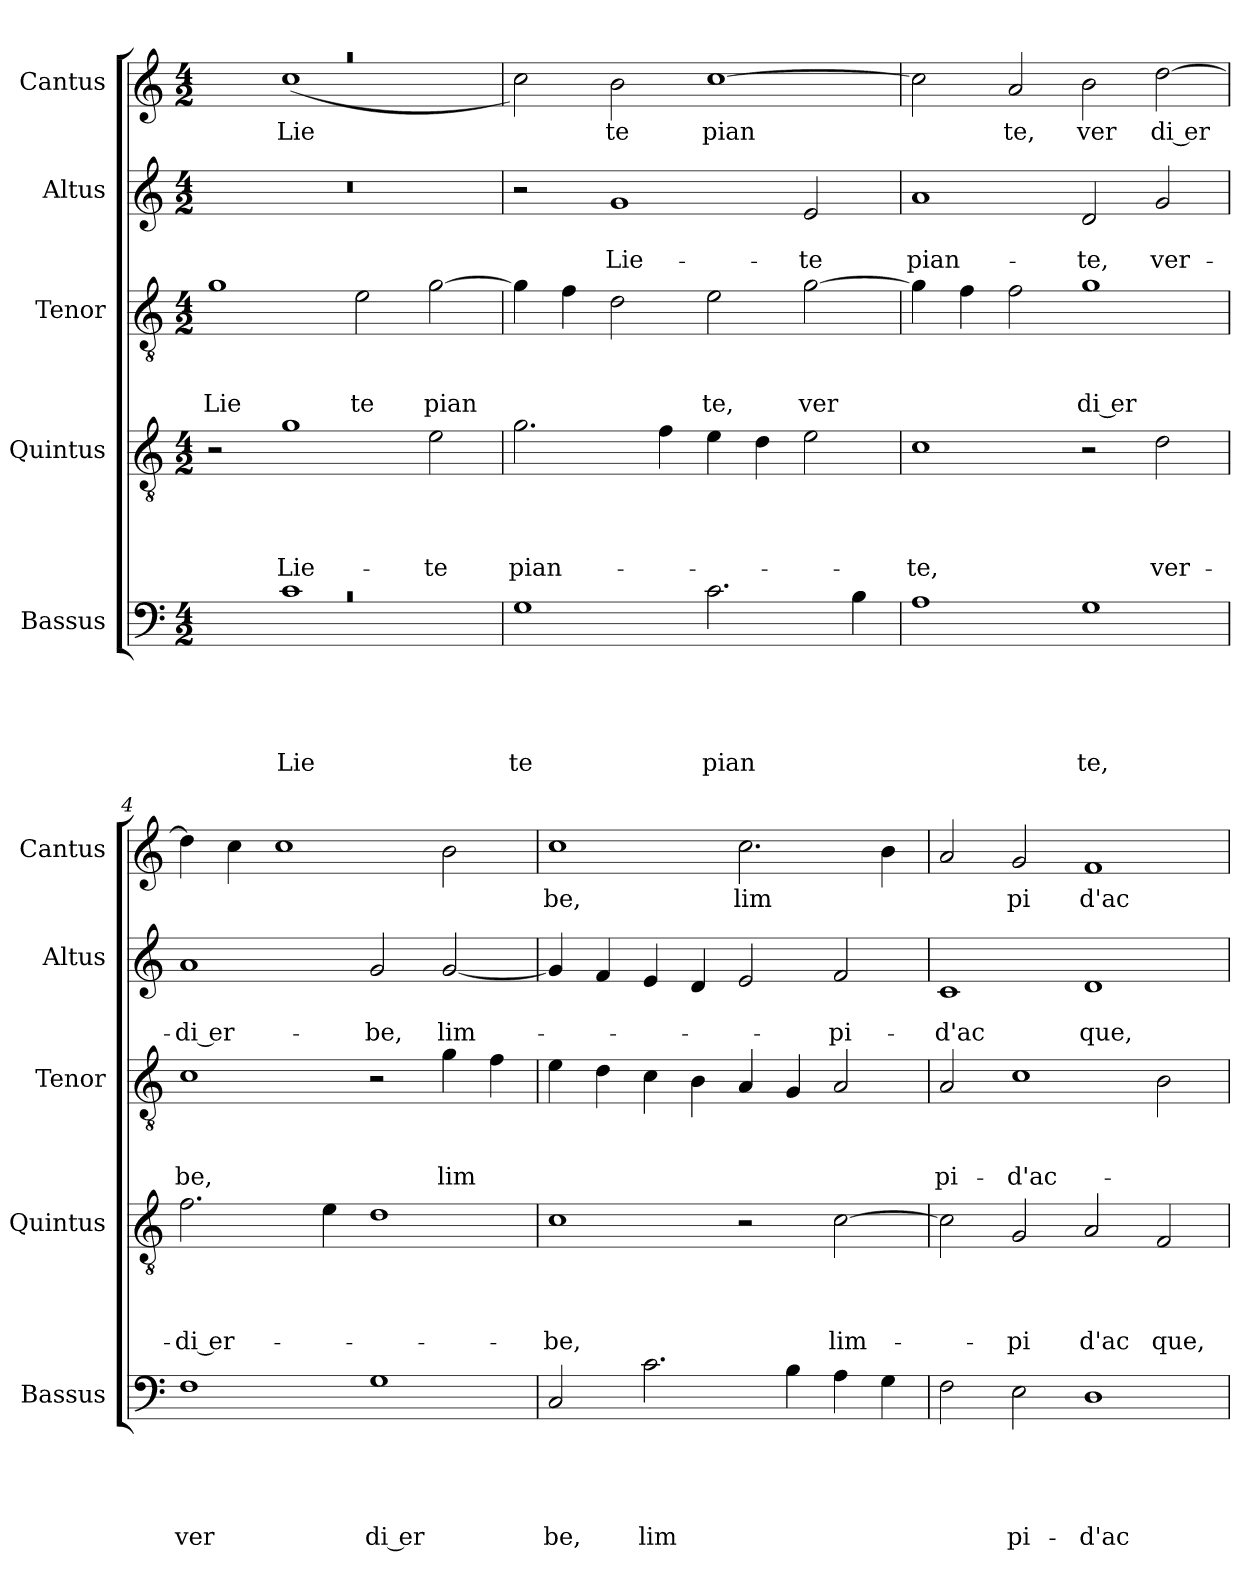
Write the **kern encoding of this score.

**kern	**text	**text	**text	**text	**text	**kern	**text	**text	**text	**text	**kern	**text	**text	**text	**kern	**text	**text	**kern	**text
*part5	*part5	*part5	*part5	*part5	*part5	*part4	*part4	*part4	*part4	*part4	*part3	*part3	*part3	*part3	*part2	*part2	*part2	*part1	*part1
*staff5	*staff5	*staff5	*staff5	*staff5	*staff5	*staff4	*staff4	*staff4	*staff4	*staff4	*staff3	*staff3	*staff3	*staff3	*staff2	*staff2	*staff2	*staff1	*staff1
*I"Bassus	*	*	*	*	*	*I"Quintus	*	*	*	*	*I"Tenor	*	*	*	*I"Altus	*	*	*I"Cantus	*
*I'Bassus	*	*	*	*	*	*I'Quintus	*	*	*	*	*I'Tenor	*	*	*	*I'Altus	*	*	*I'Cantus	*
*clefF4	*	*	*	*	*	*clefGv2	*	*	*	*	*clefGv2	*	*	*	*clefG2	*	*	*clefG2	*
*k[]	*	*	*	*	*	*k[]	*	*	*	*	*k[]	*	*	*	*k[]	*	*	*k[]	*
*C:	*	*	*	*	*	*C:	*	*	*	*	*C:	*	*	*	*C:	*	*	*C:	*
*M4/2	*	*	*	*	*	*M4/2	*	*	*	*	*M4/2	*	*	*	*M4/2	*	*	*M4/2	*
=1	=1	=1	=1	=1	=1	=1	=1	=1	=1	=1	=1	=1	=1	=1	=1	=1	=1	=1	=1
!LO:N:vis=1	!	!	!	!	!	!	!	!	!	!	!	!	!	!LO:LY:b	!	!	!	!LO:N:vis=1	!
*^	*	*	*	*	*	*	*	*	*	*	*	*	*	*	*	*	*	*^	*
0rc	2ryy	.	.	.	.	.	2r	.	.	.	.	1g	.	.	Lie	0r	.	.	0raa	2ryy	.
!	!	!	!	!	!	!LO:LY:b	!	!	!	!	!LO:LY:b	!	!	!	!	!	!	!	!	!	!LO:LY:b
.	1c	.	.	.	.	Lie	1g	.	.	.	Lie-	.	.	.	.	.	.	.	.	(>1cc	Lie
!	!	!	!	!	!	!	!	!	!	!	!	!	!	!	!LO:LY:b	!	!	!	!	!	!
.	.	.	.	.	.	.	.	.	.	.	.	2e\	.	.	te	.	.	.	.	.	.
!	!	!	!	!	!	!	!	!	!	!	!LO:LY:b	!	!	!	!LO:LY:b	!	!	!	!	!	!
.	2ryy	.	.	.	.	.	2e\	.	.	.	-te	[>2g\	.	.	pian	.	.	.	.	2ryy	.
=2	=2	=2	=2	=2	=2	=2	=2	=2	=2	=2	=2	=2	=2	=2	=2	=2	=2	=2	=2	=2	=2
!	!	!	!	!	!	!LO:LY:b	!	!	!	!	!LO:LY:b	!	!	!	!	!	!	!	!	!	!
*v	*v	*	*	*	*	*	*	*	*	*	*	*	*	*	*	*	*	*	*v	*v	*
1G	.	.	.	.	te	2.g\	.	.	.	pian-	4g\]	.	.	.	2r	.	.	2cc\)	.
.	.	.	.	.	.	.	.	.	.	.	4f\	.	.	.	.	.	.	.	.
!	!	!	!	!	!	!	!	!	!	!	!	!	!	!	!	!	!LO:LY:b	!	!LO:LY:b
.	.	.	.	.	.	.	.	.	.	.	2d\	.	.	.	1g	.	Lie-	2b\	te
.	.	.	.	.	.	4f\	.	.	.	.	.	.	.	.	.	.	.	.	.
!	!	!	!	!	!LO:LY:b	!	!	!	!	!	!	!	!	!LO:LY:b	!	!	!	!	!LO:LY:b
2.c\	.	.	.	.	pian	4e\	.	.	.	.	2e\	.	.	te,	.	.	.	[>1cc	pian
.	.	.	.	.	.	4d\	.	.	.	.	.	.	.	.	.	.	.	.	.
!	!	!	!	!	!	!	!	!	!	!	!	!	!	!LO:LY:b	!	!	!LO:LY:b	!	!
.	.	.	.	.	.	2e\	.	.	.	.	[>2g\	.	.	ver	2e/	.	-te	.	.
4B\	.	.	.	.	.	.	.	.	.	.	.	.	.	.	.	.	.	.	.
=3	=3	=3	=3	=3	=3	=3	=3	=3	=3	=3	=3	=3	=3	=3	=3	=3	=3	=3	=3
!	!	!	!	!	!	!	!	!	!	!LO:LY:b	!	!	!	!	!	!	!LO:LY:b	!	!
1A	.	.	.	.	.	1c	.	.	.	-te,	4g\]	.	.	.	1a	.	pian-	2cc\]	.
.	.	.	.	.	.	.	.	.	.	.	4f\	.	.	.	.	.	.	.	.
!	!	!	!	!	!	!	!	!	!	!	!	!	!	!	!	!	!	!	!LO:LY:b
.	.	.	.	.	.	.	.	.	.	.	2f\	.	.	.	.	.	.	2a/	te,
!	!	!	!	!	!LO:LY:b	!	!	!	!	!	!	!	!	!LO:LY:b:rj	!	!	!LO:LY:b	!	!LO:LY:b
1G	.	.	.	.	te,	2r	.	.	.	.	1g	.	.	di er	2d/	.	-te,	2b\	ver
!	!	!	!	!	!	!	!	!	!	!LO:LY:b	!	!	!	!	!	!	!LO:LY:b	!	!LO:LY:b
.	.	.	.	.	.	2d\	.	.	.	ver-	.	.	.	.	2g/	.	ver-	[>2dd\	di er
=4	=4	=4	=4	=4	=4	=4	=4	=4	=4	=4	=4	=4	=4	=4	=4	=4	=4	=4	=4
!	!	!	!	!	!LO:LY:b	!	!	!	!	!LO:LY:b	!	!	!	!LO:LY:b	!	!	!LO:LY:b:rj	!	!
1F	.	.	.	.	ver	2.f\	.	.	.	-di er-	1c	.	.	be,	1a	.	-di er-	4dd\]	.
.	.	.	.	.	.	.	.	.	.	.	.	.	.	.	.	.	.	4cc\	.
.	.	.	.	.	.	.	.	.	.	.	.	.	.	.	.	.	.	1cc	.
.	.	.	.	.	.	4e\	.	.	.	.	.	.	.	.	.	.	.	.	.
!	!	!	!	!	!LO:LY:b:rj	!	!	!	!	!	!	!	!	!	!	!	!LO:LY:b	!	!
1G	.	.	.	.	di er	1d	.	.	.	.	2r	.	.	.	2g/	.	-be,	.	.
!	!	!	!	!	!	!	!	!	!	!	!	!	!	!LO:LY:b	!	!	!LO:LY:b	!	!
.	.	.	.	.	.	.	.	.	.	.	4g\	.	.	lim	[<2g/	.	lim-	2b\	.
.	.	.	.	.	.	.	.	.	.	.	4f\	.	.	.	.	.	.	.	.
=5	=5	=5	=5	=5	=5	=5	=5	=5	=5	=5	=5	=5	=5	=5	=5	=5	=5	=5	=5
!	!	!	!	!	!LO:LY:b	!	!	!	!	!LO:LY:b	!	!	!	!	!	!	!	!	!LO:LY:b
2C/	.	.	.	.	be,	1c	.	.	.	-be,	4e\	.	.	.	4g/]	.	.	1cc>	be,
.	.	.	.	.	.	.	.	.	.	.	4d\	.	.	.	4f/	.	.	.	.
!	!	!	!	!	!LO:LY:b	!	!	!	!	!	!	!	!	!	!	!	!	!	!
2.c\	.	.	.	.	lim	.	.	.	.	.	4c\	.	.	.	4e/	.	.	.	.
.	.	.	.	.	.	.	.	.	.	.	4B\	.	.	.	4d/	.	.	.	.
!	!	!	!	!	!	!	!	!	!	!	!	!	!	!	!	!	!	!	!LO:LY:b
.	.	.	.	.	.	2r	.	.	.	.	4A/	.	.	.	2e/	.	.	2.cc\	lim
4B\	.	.	.	.	.	.	.	.	.	.	4G/	.	.	.	.	.	.	.	.
!	!	!	!	!	!	!	!	!	!	!LO:LY:b	!	!	!	!	!	!	!LO:LY:b	!	!
4A\	.	.	.	.	.	[<2c\	.	.	.	lim-	2A/	.	.	.	2f/	.	-pi-	.	.
4G\	.	.	.	.	.	.	.	.	.	.	.	.	.	.	.	.	.	4b\	.
!!LO:LB:g=z
=6	=6	=6	=6	=6	=6	=6	=6	=6	=6	=6	=6	=6	=6	=6	=6	=6	=6	=6	=6
!	!	!	!	!	!	!	!	!	!	!	!	!	!	!LO:LY:b	!	!	!LO:LY:b	!	!
2F\	.	.	.	.	.	2c\]	.	.	.	.	2A/	.	.	pi-	1c	.	-d'ac	2a/	.
!	!	!	!	!	!LO:LY:b	!	!	!	!	!LO:LY:b	!	!	!	!LO:LY:b	!	!	!	!	!LO:LY:b
2E\	.	.	.	.	pi-	2G/	.	.	.	-pi	1c	.	.	-d'ac-	.	.	.	2g/	pi
!	!	!	!	!	!LO:LY:b	!	!	!	!	!LO:LY:b	!	!	!	!	!	!	!LO:LY:b	!	!LO:LY:b
1D	.	.	.	.	-d'ac-	2A/	.	.	.	d'ac	.	.	.	.	1d	.	que,	1f	d'ac
!	!	!	!	!	!	!	!	!	!	!LO:LY:b	!	!	!	!	!	!	!	!	!
.	.	.	.	.	.	2F/	.	.	.	que,	2B\	.	.	.	.	.	.	.	.
=	=	=	=	=	=	=	=	=	=	=	=	=	=	=	=	=	=	=	=
*-	*-	*-	*-	*-	*-	*-	*-	*-	*-	*-	*-	*-	*-	*-	*-	*-	*-	*-	*-
